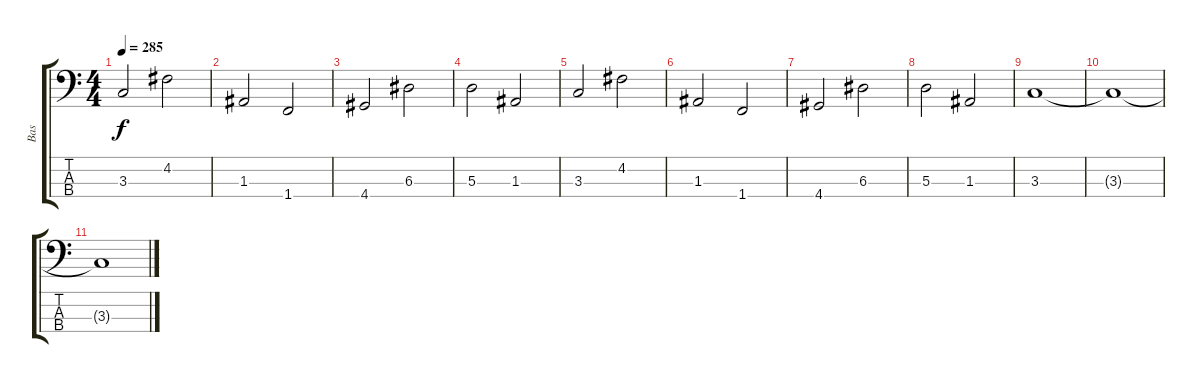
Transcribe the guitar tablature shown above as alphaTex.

\track ("Bas" "Bas") {instrument acousticbass}
\staff {score tabs}
\tuning (G2 D2 A1 E1) {hide}
\ts (4 4)
\tempo 285
\clef f4
\ks c
3.3.2{dy f} 4.2.2 |
1.3.2 1.4.2 |
4.4.2 6.3.2 |
5.3.2 1.3.2 |
3.3.2 4.2.2 |
1.3.2 1.4.2 |
4.4.2 6.3.2 |
5.3.2 1.3.2 |
3.3.1 |
3.3{t}.1 |
3.3{t}.1
